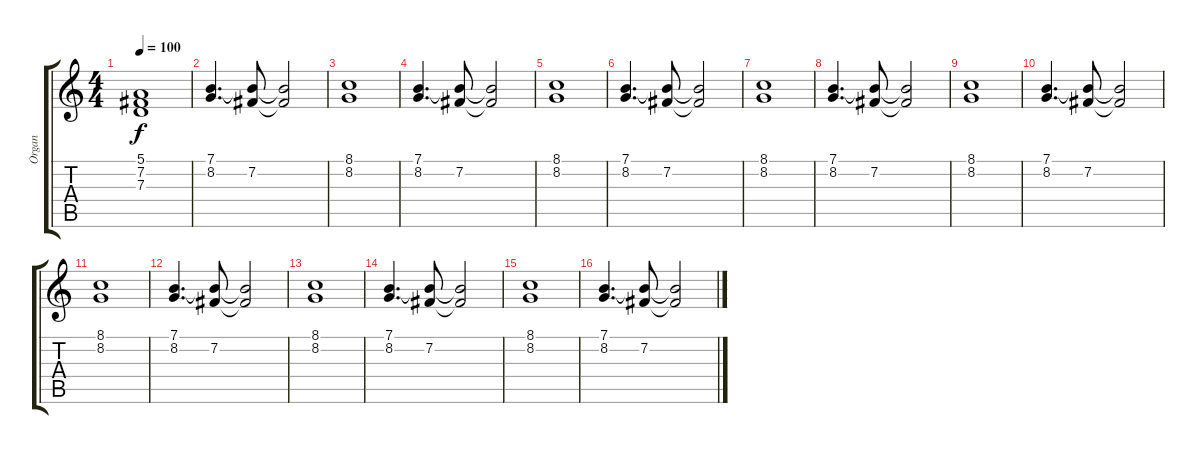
\track ("Organ" "Organ") {instrument percussiveorgan}
\staff {score tabs}
\tuning (E4 B3 G3 D3 A2 E2) {hide}
\ts (4 4)
\tempo 100
\clef g2
\ks c
(5.1 7.2 7.3).1{dy f} |
(7.1 8.2).4{d} (7.1{t} 7.2).8 (7.1{t} 7.2{t}).2 |
(8.1 8.2).1 |
(7.1 8.2).4{d} (7.1{t} 7.2).8 (7.1{t} 7.2{t}).2 |
(8.1 8.2).1 |
(7.1 8.2).4{d} (7.1{t} 7.2).8 (7.1{t} 7.2{t}).2 |
(8.1 8.2).1 |
(7.1 8.2).4{d} (7.1{t} 7.2).8 (7.1{t} 7.2{t}).2 |
(8.1 8.2).1 |
(7.1 8.2).4{d} (7.1{t} 7.2).8 (7.1{t} 7.2{t}).2 |
(8.1 8.2).1 |
(7.1 8.2).4{d} (7.1{t} 7.2).8 (7.1{t} 7.2{t}).2 |
(8.1 8.2).1 |
(7.1 8.2).4{d} (7.1{t} 7.2).8 (7.1{t} 7.2{t}).2 |
(8.1 8.2).1 |
(7.1 8.2).4{d} (7.1{t} 7.2).8 (7.1{t} 7.2{t}).2
